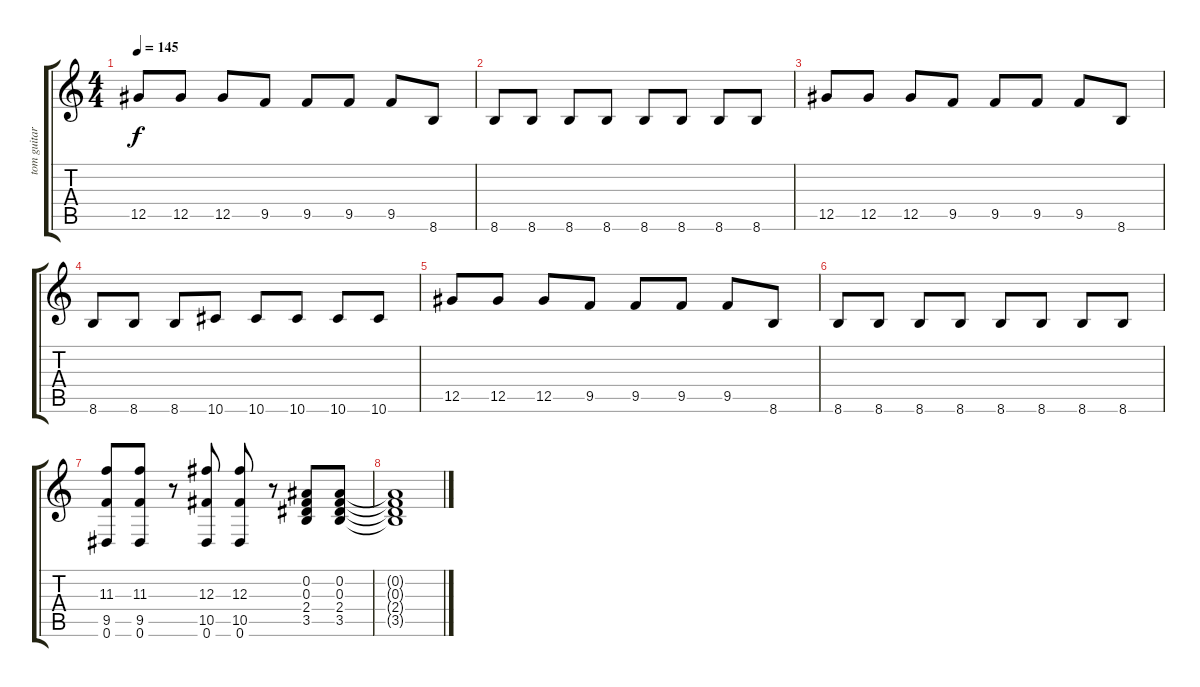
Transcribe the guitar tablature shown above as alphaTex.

\track ("tom guitar" "tom guitar") {instrument overdrivenguitar}
\staff {score tabs}
\tuning (Eb4 Bb3 Gb3 Db3 Ab2 Eb2) {hide}
\ts (4 4)
\tempo 145
\clef g2
\ks c
12.5.8{dy f} 12.5.8 12.5.8 9.5.8 9.5.8 9.5.8 9.5.8 8.6.8 |
8.6.8 8.6.8 8.6.8 8.6.8 8.6.8 8.6.8 8.6.8 8.6.8 |
12.5.8 12.5.8 12.5.8 9.5.8 9.5.8 9.5.8 9.5.8 8.6.8 |
8.6.8 8.6.8 8.6.8 10.6.8 10.6.8 10.6.8 10.6.8 10.6.8 |
12.5.8 12.5.8 12.5.8 9.5.8 9.5.8 9.5.8 9.5.8 8.6.8 |
8.6.8 8.6.8 8.6.8 8.6.8 8.6.8 8.6.8 8.6.8 8.6.8 |
(11.3 9.5 0.6).8 (11.3 9.5 0.6).8 r.8 (12.3 10.5 0.6).8 (12.3 10.5 0.6).8 r.8 (0.2 0.3 2.4 3.5).8 (0.2 0.3 2.4 3.5).8 |
(0.2{t} 0.3{t} 2.4{t} 3.5{t}).1
